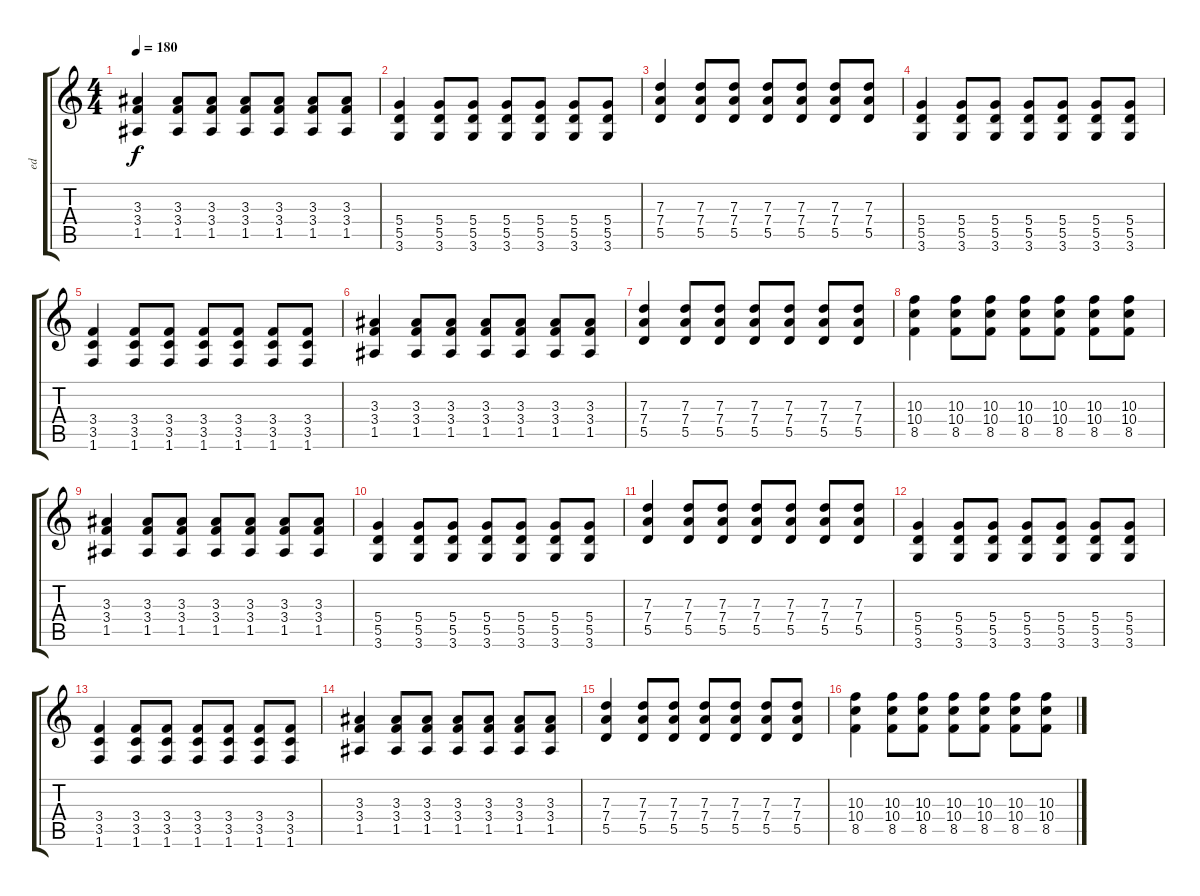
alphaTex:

\track ("ed" "ed") {instrument distortionguitar}
\staff {score tabs}
\tuning (E4 B3 G3 D3 A2 E2) {hide}
\ts (4 4)
\tempo 180
\clef g2
\ks c
(3.3 3.4 1.5).4{dy f} (3.3 3.4 1.5).8 (3.3 3.4 1.5).8 (3.3 3.4 1.5).8 (3.3 3.4 1.5).8 (3.3 3.4 1.5).8 (3.3 3.4 1.5).8 |
(5.4 5.5 3.6).4 (5.4 5.5 3.6).8 (5.4 5.5 3.6).8 (5.4 5.5 3.6).8 (5.4 5.5 3.6).8 (5.4 5.5 3.6).8 (5.4 5.5 3.6).8 |
(7.3 7.4 5.5).4 (7.3 7.4 5.5).8 (7.3 7.4 5.5).8 (7.3 7.4 5.5).8 (7.3 7.4 5.5).8 (7.3 7.4 5.5).8 (7.3 7.4 5.5).8 |
(5.4 5.5 3.6).4 (5.4 5.5 3.6).8 (5.4 5.5 3.6).8 (5.4 5.5 3.6).8 (5.4 5.5 3.6).8 (5.4 5.5 3.6).8 (5.4 5.5 3.6).8 |
(3.4 3.5 1.6).4 (3.4 3.5 1.6).8 (3.4 3.5 1.6).8 (3.4 3.5 1.6).8 (3.4 3.5 1.6).8 (3.4 3.5 1.6).8 (3.4 3.5 1.6).8 |
(3.3 3.4 1.5).4 (3.3 3.4 1.5).8 (3.3 3.4 1.5).8 (3.3 3.4 1.5).8 (3.3 3.4 1.5).8 (3.3 3.4 1.5).8 (3.3 3.4 1.5).8 |
(7.3 7.4 5.5).4 (7.3 7.4 5.5).8 (7.3 7.4 5.5).8 (7.3 7.4 5.5).8 (7.3 7.4 5.5).8 (7.3 7.4 5.5).8 (7.3 7.4 5.5).8 |
(10.3 10.4 8.5).4 (10.3 10.4 8.5).8 (10.3 10.4 8.5).8 (10.3 10.4 8.5).8 (10.3 10.4 8.5).8 (10.3 10.4 8.5).8 (10.3 10.4 8.5).8 |
(3.3 3.4 1.5).4 (3.3 3.4 1.5).8 (3.3 3.4 1.5).8 (3.3 3.4 1.5).8 (3.3 3.4 1.5).8 (3.3 3.4 1.5).8 (3.3 3.4 1.5).8 |
(5.4 5.5 3.6).4 (5.4 5.5 3.6).8 (5.4 5.5 3.6).8 (5.4 5.5 3.6).8 (5.4 5.5 3.6).8 (5.4 5.5 3.6).8 (5.4 5.5 3.6).8 |
(7.3 7.4 5.5).4 (7.3 7.4 5.5).8 (7.3 7.4 5.5).8 (7.3 7.4 5.5).8 (7.3 7.4 5.5).8 (7.3 7.4 5.5).8 (7.3 7.4 5.5).8 |
(5.4 5.5 3.6).4 (5.4 5.5 3.6).8 (5.4 5.5 3.6).8 (5.4 5.5 3.6).8 (5.4 5.5 3.6).8 (5.4 5.5 3.6).8 (5.4 5.5 3.6).8 |
(3.4 3.5 1.6).4 (3.4 3.5 1.6).8 (3.4 3.5 1.6).8 (3.4 3.5 1.6).8 (3.4 3.5 1.6).8 (3.4 3.5 1.6).8 (3.4 3.5 1.6).8 |
(3.3 3.4 1.5).4 (3.3 3.4 1.5).8 (3.3 3.4 1.5).8 (3.3 3.4 1.5).8 (3.3 3.4 1.5).8 (3.3 3.4 1.5).8 (3.3 3.4 1.5).8 |
(7.3 7.4 5.5).4 (7.3 7.4 5.5).8 (7.3 7.4 5.5).8 (7.3 7.4 5.5).8 (7.3 7.4 5.5).8 (7.3 7.4 5.5).8 (7.3 7.4 5.5).8 |
(10.3 10.4 8.5).4 (10.3 10.4 8.5).8 (10.3 10.4 8.5).8 (10.3 10.4 8.5).8 (10.3 10.4 8.5).8 (10.3 10.4 8.5).8 (10.3 10.4 8.5).8
